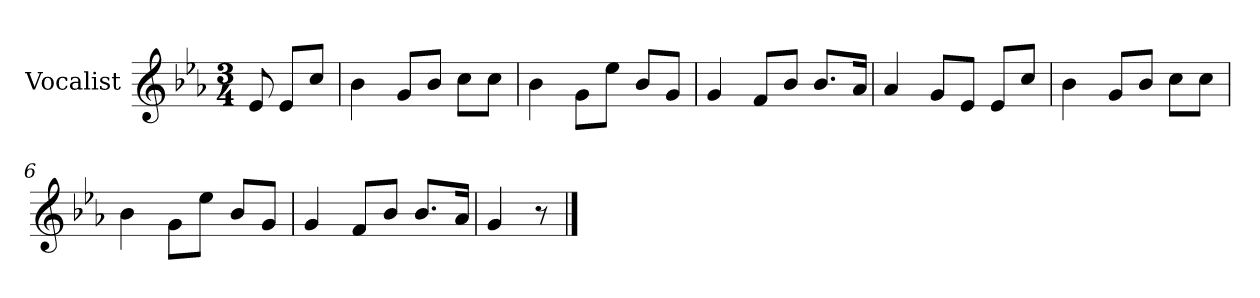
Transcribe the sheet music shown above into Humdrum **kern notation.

**kern
*part1
*staff1
*I"Vocalist
*k[b-e-a-]
*E-:
*M3/4
=
8e-
8e-L
8ccJ
=1
4b-
8gL
8b-J
8ccL
8ccJ
=2
4b-
8gL
8ee-J
8b-L
8gJ
=3
4g
8fL
8b-J
8.b-L
16a-Jk
=4
4a-
8gL
8e-J
8e-L
8ccJ
=5
4b-
8gL
8b-J
8ccL
8ccJ
=6
4b-
8gL
8ee-J
8b-L
8gJ
=7
4g
8fL
8b-J
8.b-L
16a-Jk
=8
4g
8r
==
*-
